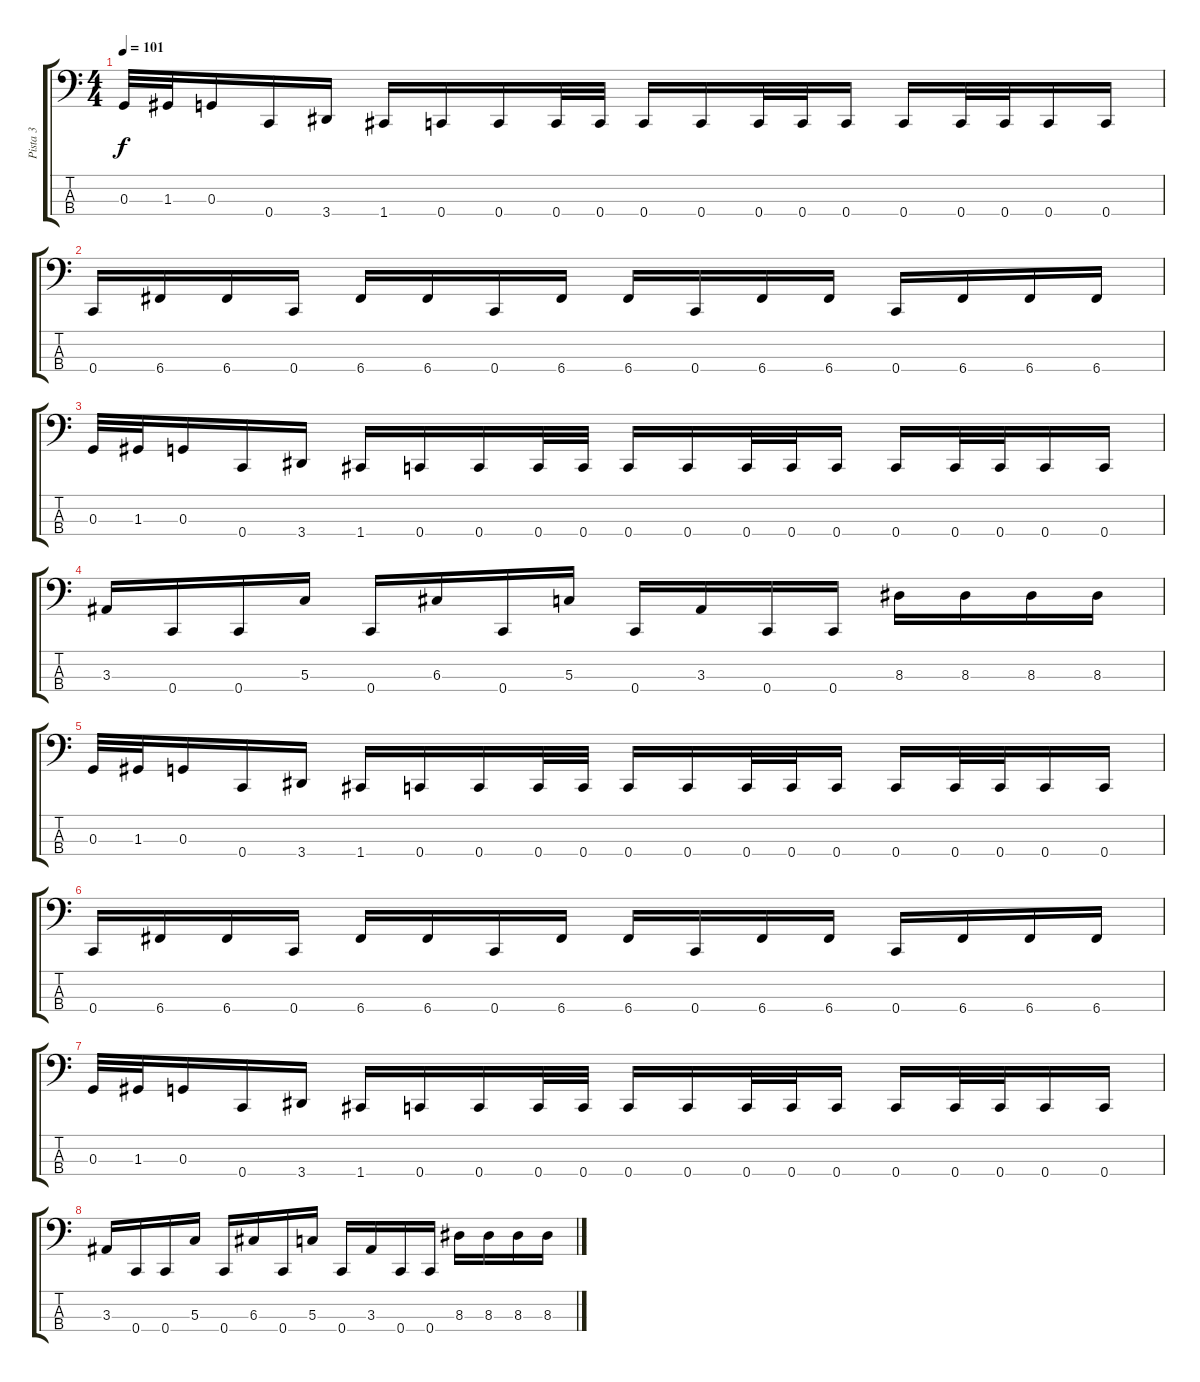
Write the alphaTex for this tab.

\track ("Pista 3" "Pista 3") {instrument electricbasspick}
\staff {score tabs}
\tuning (G2 D2 G1 C1) {hide}
\ts (4 4)
\tempo 101
\clef f4
\ks c
0.3.32{dy f} 1.3.32 0.3.16 0.4.16 3.4.16 1.4.16 0.4.16 0.4.16 0.4.32 0.4.32 0.4.16 0.4.16 0.4.32 0.4.32 0.4.16 0.4.16 0.4.32 0.4.32 0.4.16 0.4.16 |
0.4.16 6.4.16 6.4.16 0.4.16 6.4.16 6.4.16 0.4.16 6.4.16 6.4.16 0.4.16 6.4.16 6.4.16 0.4.16 6.4.16 6.4.16 6.4.16 |
0.3.32 1.3.32 0.3.16 0.4.16 3.4.16 1.4.16 0.4.16 0.4.16 0.4.32 0.4.32 0.4.16 0.4.16 0.4.32 0.4.32 0.4.16 0.4.16 0.4.32 0.4.32 0.4.16 0.4.16 |
3.3.16 0.4.16 0.4.16 5.3.16 0.4.16 6.3.16 0.4.16 5.3.16 0.4.16 3.3.16 0.4.16 0.4.16 8.3.16 8.3.16 8.3.16 8.3.16 |
0.3.32 1.3.32 0.3.16 0.4.16 3.4.16 1.4.16 0.4.16 0.4.16 0.4.32 0.4.32 0.4.16 0.4.16 0.4.32 0.4.32 0.4.16 0.4.16 0.4.32 0.4.32 0.4.16 0.4.16 |
0.4.16 6.4.16 6.4.16 0.4.16 6.4.16 6.4.16 0.4.16 6.4.16 6.4.16 0.4.16 6.4.16 6.4.16 0.4.16 6.4.16 6.4.16 6.4.16 |
0.3.32 1.3.32 0.3.16 0.4.16 3.4.16 1.4.16 0.4.16 0.4.16 0.4.32 0.4.32 0.4.16 0.4.16 0.4.32 0.4.32 0.4.16 0.4.16 0.4.32 0.4.32 0.4.16 0.4.16 |
3.3.16 0.4.16 0.4.16 5.3.16 0.4.16 6.3.16 0.4.16 5.3.16 0.4.16 3.3.16 0.4.16 0.4.16 8.3.16 8.3.16 8.3.16 8.3.16
